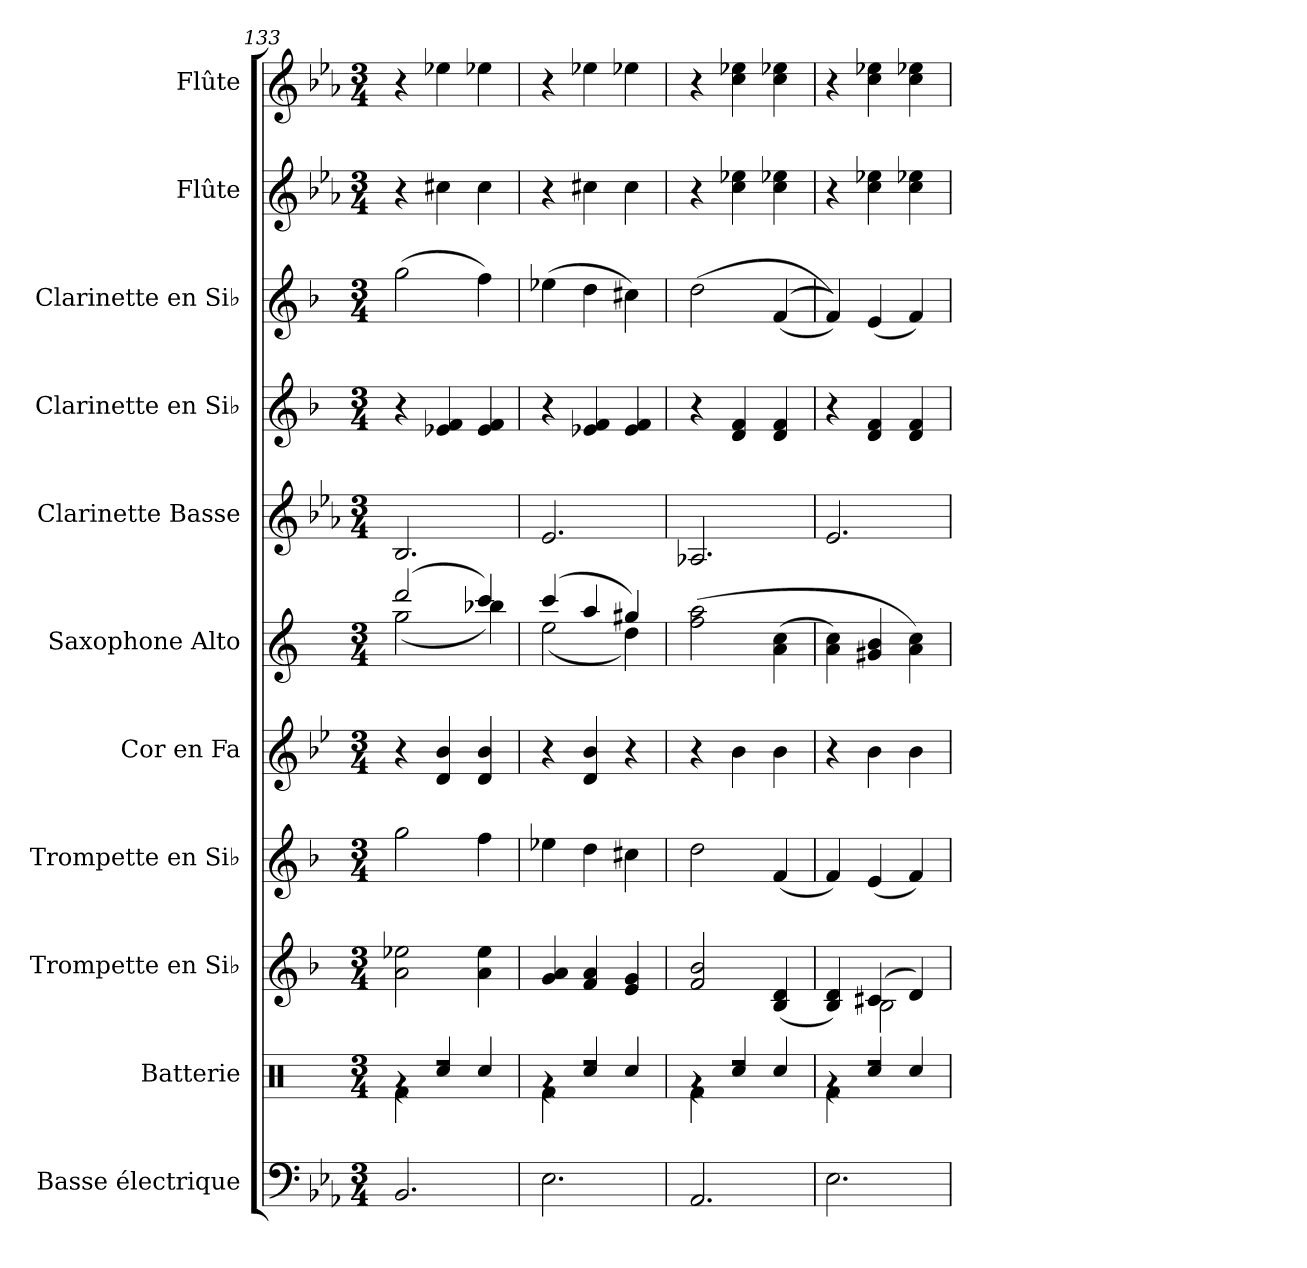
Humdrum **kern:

**kern	**kern	**kern	**kern	**kern	**kern	**kern	**kern	**kern	**kern	**kern
*part11	*part10	*part9	*part8	*part7	*part6	*part5	*part4	*part3	*part2	*part1
*staff11	*staff10	*staff9	*staff8	*staff7	*staff6	*staff5	*staff4	*staff3	*staff2	*staff1
*I"Basse électrique	*I"Batterie	*I"Trompette en Si♭	*I"Trompette en Si♭	*I"Cor en Fa	*I"Saxophone Alto	*I"Clarinette Basse	*I"Clarinette en Si♭	*I"Clarinette en Si♭	*I"Flûte	*I"Flûte
*I'B. él.	*I'Batt.	*I'Tromp. Si♭	*I'Tromp. Si♭	*I'Cor Fa	*I'Sax. A.	*I'Cl. basse	*I'Clar. Si♭	*I'Clar. Si♭	*I'Fl.	*I'Fl.
!!LO:PB:g=z
*clefF4	*clefX	*clefG2	*clefG2	*clefG2	*clefG2	*clefG2	*clefG2	*clefG2	*clefG2	*clefG2
*ITrd7c12	*	*ITrd1c2	*ITrd1c2	*ITrd4c7	*ITrd5c9	*ITrd8c14	*ITrd1c2	*ITrd1c2	*	*
*k[b-e-a-]	*k[]	*k[b-e-a-]	*k[b-e-a-]	*k[b-e-a-]	*k[b-e-a-]	*k[b-e-a-]	*k[b-e-a-]	*k[b-e-a-]	*k[b-e-a-]	*k[b-e-a-]
*M3/4	*M3/4	*M3/4	*M3/4	*M3/4	*M3/4	*M3/4	*M3/4	*M3/4	*M3/4	*M3/4
=133	=133	=133	=133	=133	=133	=133	=133	=133	=133	=133
*	*^	*	*	*	*^	*	*	*	*	*
2.BBB-/	4rg	4Rf\	2g\ 2dd-X\	2ff\	4r	(2ff/	(2b-\	2.BB-/	4r	(2ff\	4r	4r
.	4Rcc/	2rdd	.	.	4G/ 4e-/	.	.	.	4d-X/ 4e-/	.	4cc#X\	4ee-X\
.	4Rcc/	.	4g\ 4dd-\	4ee-\	4G/ 4e-/	4ee-/)	4dd-X\)	.	4d-/ 4e-/	4ee-\)	4cc#\	4ee-X\
=134	=134	=134	=134	=134	=134	=134	=134	=134	=134	=134	=134	=134
2.EE-\	4rg	4Rf\	4f/ 4g/	4dd-X\	4r	(4ee-/	(2g\	2.E-/	4r	(4dd-X\	4r	4r
.	4Rcc/	2rdd	4e-/ 4g/	4cc\	4G/ 4e-/	4cc/	.	.	4d-X/ 4e-/	4cc\	4cc#X\	4ee-X\
.	4Rcc/	.	4d/ 4f/	4bn\	4r	4bn/)	4f\)	.	4d-/ 4e-/	4bn\)	4cc#\	4ee-X\
*	*	*	*	*	*	*v	*v	*	*	*	*	*
=135	=135	=135	=135	=135	=135	=135	=135	=135	=135	=135	=135
2.AAA-/	4rg	4Rf\	2e-/ 2a-/	2cc\	4r	(2a-\ 2cc\	2.AA-X/	4r	(2cc\	4r	4r
.	4Rcc/	2rdd	.	.	4e-\	.	.	4c/ 4e-/	.	4cc\ 4ee-X\	4cc\ 4ee-X\
.	4Rcc/	.	(4A-/ 4c/	(4e-/	4e-\	(4c\ 4e-\	.	4c/ 4e-/	((4e-/	4cc\ 4ee-X\	4cc\ 4ee-X\
=136	=136	=136	=136	=136	=136	=136	=136	=136	=136	=136	=136
*	*	*	*^	*	*	*	*	*	*	*	*
2.EE-\	4rg	4Rf\	4A-/ 4c/)	4ryy	4e-/)	4r	4c\ 4e-\)	2.E-/	4r	4e-/)))	4r	4r
.	4Rcc/	2rdd	(4Bn/	2A-\	(4d/	4e-\	4Bn/ 4d/	.	4c/ 4e-/	(4d/	4cc\ 4ee-X\	4cc\ 4ee-X\
.	4Rcc/	.	4c/)	.	4e-/)	4e-\	4c\ 4e-\)	.	4c/ 4e-/	4e-/)	4cc\ 4ee-X\	4cc\ 4ee-X\
*	*v	*v	*	*	*	*	*	*	*	*	*	*
*	*	*v	*v	*	*	*	*	*	*	*	*
=	=	=	=	=	=	=	=	=	=	=
*-	*-	*-	*-	*-	*-	*-	*-	*-	*-	*-
